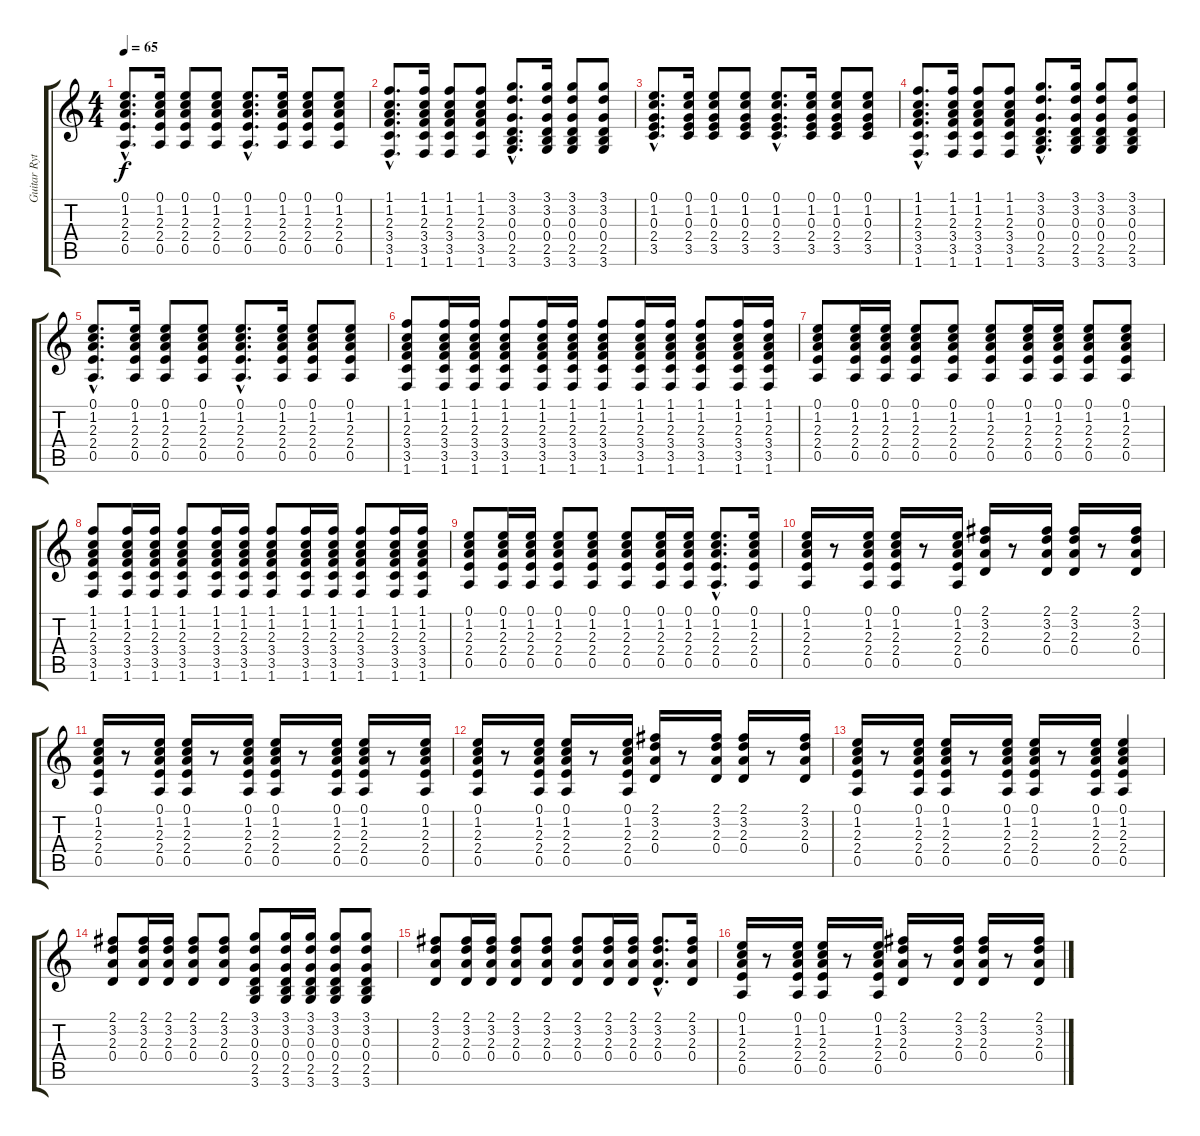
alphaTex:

\track ("Guitar Rythm" "Guitar Ryt") {instrument acousticguitarnylon}
\staff {score tabs}
\tuning (E4 B3 G3 D3 A2 E2) {hide}
\ts (4 4)
\tempo 65
\clef g2
\ks c
(0.1{hac} 1.2{hac} 2.3{hac} 2.4{hac} 0.5{hac}).8{d dy f} (0.1 1.2 2.3 2.4 0.5).16 (0.1 1.2 2.3 2.4 0.5).8 (0.1 1.2 2.3 2.4 0.5).8 (0.1{hac} 1.2{hac} 2.3{hac} 2.4{hac} 0.5{hac}).8{d} (0.1 1.2 2.3 2.4 0.5).16 (0.1 1.2 2.3 2.4 0.5).8 (0.1 1.2 2.3 2.4 0.5).8 |
(1.1{hac} 1.2{hac} 2.3{hac} 3.4{hac} 3.5{hac} 1.6{hac}).8{d} (1.1 1.2 2.3 3.4 3.5 1.6).16 (1.1 1.2 2.3 3.4 3.5 1.6).8 (1.1 1.2 2.3 3.4 3.5 1.6).8 (3.1{hac} 3.2{hac} 0.3{hac} 0.4{hac} 2.5{hac} 3.6{hac}).8{d} (3.1 3.2 0.3 0.4 2.5 3.6).16 (3.1 3.2 0.3 0.4 2.5 3.6).8 (3.1 3.2 0.3 0.4 2.5 3.6).8 |
(0.1{hac} 1.2{hac} 0.3{hac} 2.4{hac} 3.5{hac}).8{d} (0.1 1.2 0.3 2.4 3.5).16 (0.1 1.2 0.3 2.4 3.5).8 (0.1 1.2 0.3 2.4 3.5).8 (0.1{hac} 1.2{hac} 0.3{hac} 2.4{hac} 3.5{hac}).8{d} (0.1 1.2 0.3 2.4 3.5).16 (0.1 1.2 0.3 2.4 3.5).8 (0.1 1.2 0.3 2.4 3.5).8 |
(1.1{hac} 1.2{hac} 2.3{hac} 3.4{hac} 3.5{hac} 1.6{hac}).8{d} (1.1 1.2 2.3 3.4 3.5 1.6).16 (1.1 1.2 2.3 3.4 3.5 1.6).8 (1.1 1.2 2.3 3.4 3.5 1.6).8 (3.1{hac} 3.2{hac} 0.3{hac} 0.4{hac} 2.5{hac} 3.6{hac}).8{d} (3.1 3.2 0.3 0.4 2.5 3.6).16 (3.1 3.2 0.3 0.4 2.5 3.6).8 (3.1 3.2 0.3 0.4 2.5 3.6).8 |
(0.1{hac} 1.2{hac} 2.3{hac} 2.4{hac} 0.5{hac}).8{d} (0.1 1.2 2.3 2.4 0.5).16 (0.1 1.2 2.3 2.4 0.5).8 (0.1 1.2 2.3 2.4 0.5).8 (0.1{hac} 1.2{hac} 2.3{hac} 2.4{hac} 0.5{hac}).8{d} (0.1 1.2 2.3 2.4 0.5).16 (0.1 1.2 2.3 2.4 0.5).8 (0.1 1.2 2.3 2.4 0.5).8 |
(1.1 1.2 2.3 3.4 3.5 1.6).8 (1.1 1.2 2.3 3.4 3.5 1.6).16 (1.1 1.2 2.3 3.4 3.5 1.6).16 (1.1 1.2 2.3 3.4 3.5 1.6).8 (1.1 1.2 2.3 3.4 3.5 1.6).16 (1.1 1.2 2.3 3.4 3.5 1.6).16 (1.1 1.2 2.3 3.4 3.5 1.6).8 (1.1 1.2 2.3 3.4 3.5 1.6).16 (1.1 1.2 2.3 3.4 3.5 1.6).16 (1.1 1.2 2.3 3.4 3.5 1.6).8 (1.1 1.2 2.3 3.4 3.5 1.6).16 (1.1 1.2 2.3 3.4 3.5 1.6).16 |
(0.1 1.2 2.3 2.4 0.5).8 (0.1 1.2 2.3 2.4 0.5).16 (0.1 1.2 2.3 2.4 0.5).16 (0.1 1.2 2.3 2.4 0.5).8 (0.1 1.2 2.3 2.4 0.5).8 (0.1 1.2 2.3 2.4 0.5).8 (0.1 1.2 2.3 2.4 0.5).16 (0.1 1.2 2.3 2.4 0.5).16 (0.1 1.2 2.3 2.4 0.5).8 (0.1 1.2 2.3 2.4 0.5).8 |
(1.1 1.2 2.3 3.4 3.5 1.6).8 (1.1 1.2 2.3 3.4 3.5 1.6).16 (1.1 1.2 2.3 3.4 3.5 1.6).16 (1.1 1.2 2.3 3.4 3.5 1.6).8 (1.1 1.2 2.3 3.4 3.5 1.6).16 (1.1 1.2 2.3 3.4 3.5 1.6).16 (1.1 1.2 2.3 3.4 3.5 1.6).8 (1.1 1.2 2.3 3.4 3.5 1.6).16 (1.1 1.2 2.3 3.4 3.5 1.6).16 (1.1 1.2 2.3 3.4 3.5 1.6).8 (1.1 1.2 2.3 3.4 3.5 1.6).16 (1.1 1.2 2.3 3.4 3.5 1.6).16 |
(0.1 1.2 2.3 2.4 0.5).8 (0.1 1.2 2.3 2.4 0.5).16 (0.1 1.2 2.3 2.4 0.5).16 (0.1 1.2 2.3 2.4 0.5).8 (0.1 1.2 2.3 2.4 0.5).8 (0.1 1.2 2.3 2.4 0.5).8 (0.1 1.2 2.3 2.4 0.5).16 (0.1 1.2 2.3 2.4 0.5).16 (0.1{hac} 1.2{hac} 2.3{hac} 2.4{hac} 0.5{hac}).8{d} (0.1 1.2 2.3 2.4 0.5).16 |
(0.1 1.2 2.3 2.4 0.5).16 r.8 (0.1 1.2 2.3 2.4 0.5).16 (0.1 1.2 2.3 2.4 0.5).16 r.8 (0.1 1.2 2.3 2.4 0.5).16 (2.1 3.2 2.3 0.4).16 r.8 (2.1 3.2 2.3 0.4).16 (2.1 3.2 2.3 0.4).16 r.8 (2.1 3.2 2.3 0.4).16 |
(0.1 1.2 2.3 2.4 0.5).16 r.8 (0.1 1.2 2.3 2.4 0.5).16 (0.1 1.2 2.3 2.4 0.5).16 r.8 (0.1 1.2 2.3 2.4 0.5).16 (0.1 1.2 2.3 2.4 0.5).16 r.8 (0.1 1.2 2.3 2.4 0.5).16 (0.1 1.2 2.3 2.4 0.5).16 r.8 (0.1 1.2 2.3 2.4 0.5).16 |
(0.1 1.2 2.3 2.4 0.5).16 r.8 (0.1 1.2 2.3 2.4 0.5).16 (0.1 1.2 2.3 2.4 0.5).16 r.8 (0.1 1.2 2.3 2.4 0.5).16 (2.1 3.2 2.3 0.4).16 r.8 (2.1 3.2 2.3 0.4).16 (2.1 3.2 2.3 0.4).16 r.8 (2.1 3.2 2.3 0.4).16 |
(0.1 1.2 2.3 2.4 0.5).16 r.8 (0.1 1.2 2.3 2.4 0.5).16 (0.1 1.2 2.3 2.4 0.5).16 r.8 (0.1 1.2 2.3 2.4 0.5).16 (0.1 1.2 2.3 2.4 0.5).16 r.8 (0.1 1.2 2.3 2.4 0.5).16 (0.1 1.2 2.3 2.4 0.5).4 |
(2.1 3.2 2.3 0.4).8 (2.1 3.2 2.3 0.4).16 (2.1 3.2 2.3 0.4).16 (2.1 3.2 2.3 0.4).8 (2.1 3.2 2.3 0.4).8 (3.1 3.2 0.3 0.4 2.5 3.6).8 (3.1 3.2 0.3 0.4 2.5 3.6).16 (3.1 3.2 0.3 0.4 2.5 3.6).16 (3.1 3.2 0.3 0.4 2.5 3.6).8 (3.1 3.2 0.3 0.4 2.5 3.6).8 |
(2.1 3.2 2.3 0.4).8 (2.1 3.2 2.3 0.4).16 (2.1 3.2 2.3 0.4).16 (2.1 3.2 2.3 0.4).8 (2.1 3.2 2.3 0.4).8 (2.1 3.2 2.3 0.4).8 (2.1 3.2 2.3 0.4).16 (2.1 3.2 2.3 0.4).16 (2.1{hac} 3.2{hac} 2.3{hac} 0.4{hac}).8{d} (2.1 3.2 2.3 0.4).16 |
(0.1 1.2 2.3 2.4 0.5).16 r.8 (0.1 1.2 2.3 2.4 0.5).16 (0.1 1.2 2.3 2.4 0.5).16 r.8 (0.1 1.2 2.3 2.4 0.5).16 (2.1 3.2 2.3 0.4).16 r.8 (2.1 3.2 2.3 0.4).16 (2.1 3.2 2.3 0.4).16 r.8 (2.1 3.2 2.3 0.4).16
